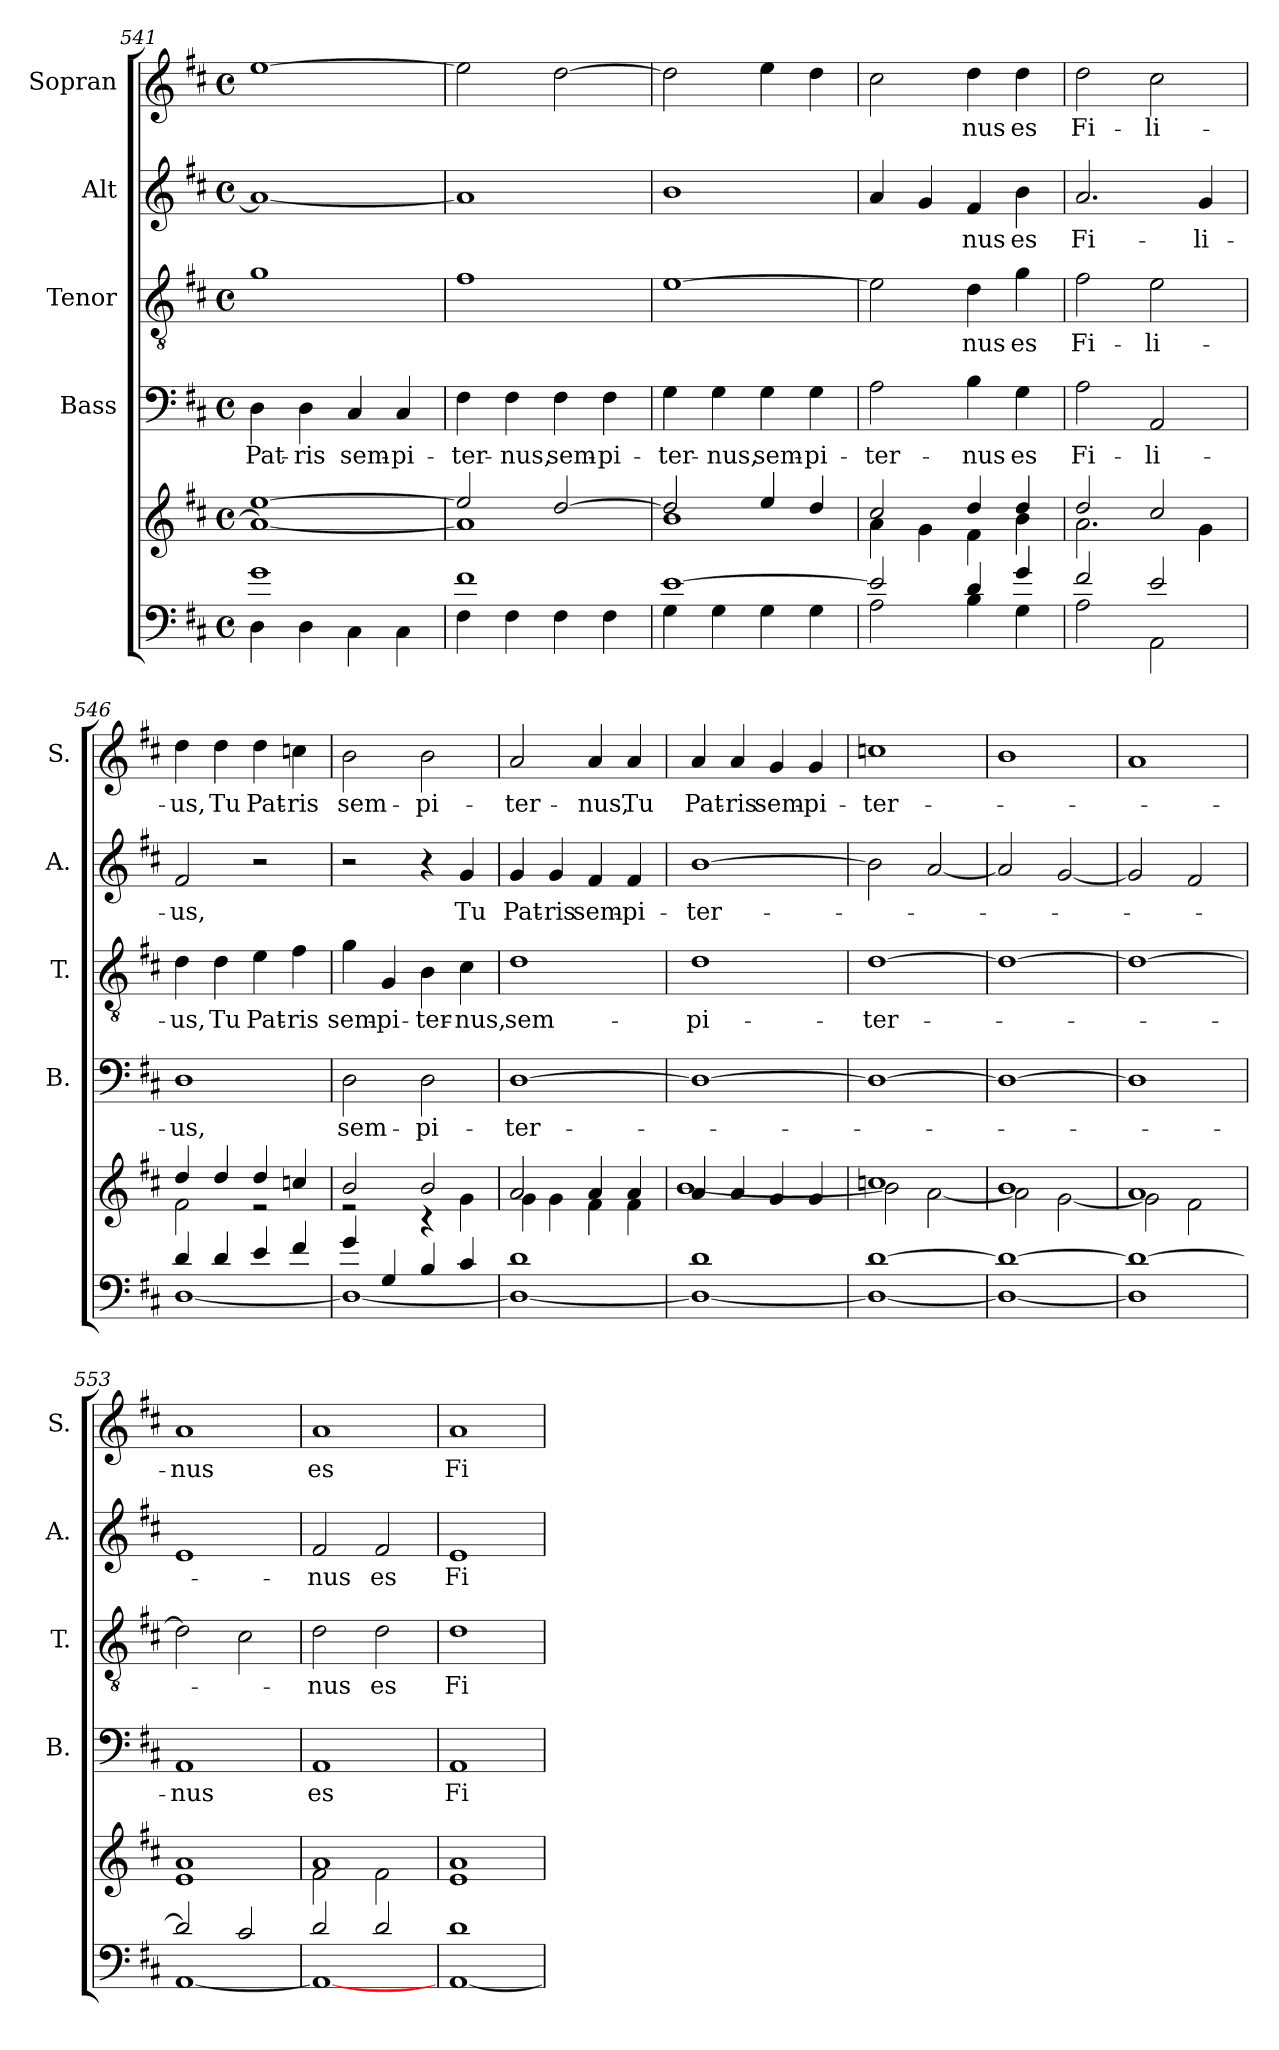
**kern	**kern	**kern	**text	**kern	**text	**kern	**text	**kern	**text
*part5	*part5	*part4	*part4	*part3	*part3	*part2	*part2	*part1	*part1
*staff6	*staff5	*staff4	*staff4	*staff3	*staff3	*staff2	*staff2	*staff1	*staff1
*	*	*I"Bass	*	*I"Tenor	*	*I"Alt	*	*I"Sopran	*
*	*	*I'B.	*	*I'T.	*	*I'A.	*	*I'S.	*
*clefF4	*clefG2	*clefF4	*	*clefGv2	*	*clefG2	*	*clefG2	*
*k[f#c#]	*k[f#c#]	*k[f#c#]	*	*k[f#c#]	*	*k[f#c#]	*	*k[f#c#]	*
*D:	*D:	*D:	*	*D:	*	*D:	*	*D:	*
*M4/4	*M4/4	*M4/4	*	*M4/4	*	*M4/4	*	*M4/4	*
*met(c)	*met(c)	*met(c)	*	*met(c)	*	*met(c)	*	*met(c)	*
=541	=541	=541	=541	=541	=541	=541	=541	=541	=541
*^	*^	*	*	*	*	*	*	*	*
!	!	!	!	!	!LO:LY:b	!	!	!	!	!	!
1g	4D\	[>1ee	1a_	4D\	Pat-	1g	.	1a_	.	[1ee	.
!	!	!	!	!	!LO:LY:b	!	!	!	!	!	!
.	4D\	.	.	4D\	-ris	.	.	.	.	.	.
!	!	!	!	!	!LO:LY:b	!	!	!	!	!	!
.	4C#\	.	.	4C#/	sem-	.	.	.	.	.	.
!	!	!	!	!	!LO:LY:b	!	!	!	!	!	!
.	4C#\	.	.	4C#/	-pi-	.	.	.	.	.	.
=542	=542	=542	=542	=542	=542	=542	=542	=542	=542	=542	=542
!	!	!	!	!	!LO:LY:b	!	!	!	!	!	!
1f#	4F#\	2ee/]	1a]	4F#\	-ter-	1f#	.	1a]	.	2ee\]	.
!	!	!	!	!	!LO:LY:b	!	!	!	!	!	!
.	4F#\	.	.	4F#\	-nus,	.	.	.	.	.	.
!	!	!	!	!	!LO:LY:b	!	!	!	!	!	!
.	4F#\	[>2dd/	.	4F#\	sem-	.	.	.	.	[2dd\	.
!	!	!	!	!	!LO:LY:b	!	!	!	!	!	!
.	4F#\	.	.	4F#\	-pi-	.	.	.	.	.	.
=543	=543	=543	=543	=543	=543	=543	=543	=543	=543	=543	=543
!	!	!	!	!	!LO:LY:b	!	!	!	!	!	!
[>1e	4G\	2dd/]	1b	4G\	-ter-	[1e	.	1b	.	2dd\]	.
!	!	!	!	!	!LO:LY:b	!	!	!	!	!	!
.	4G\	.	.	4G\	-nus,	.	.	.	.	.	.
!	!	!	!	!	!LO:LY:b	!	!	!	!	!	!
.	4G\	4ee/	.	4G\	sem-	.	.	.	.	4ee\	.
!	!	!	!	!	!LO:LY:b	!	!	!	!	!	!
.	4G\	4dd/	.	4G\	-pi-	.	.	.	.	4dd\	.
=544	=544	=544	=544	=544	=544	=544	=544	=544	=544	=544	=544
!	!	!	!	!	!LO:LY:b	!	!	!	!	!	!
2e/]	2A\	2cc#/	4a\	2A\	-ter-	2e\]	.	4a/	.	2cc#\	.
.	.	.	4g\	.	.	.	.	4g/	.	.	.
!	!	!	!	!	!LO:LY:b	!	!LO:LY:b	!	!LO:LY:b	!	!LO:LY:b
4d/	4B\	4dd/	4f#\	4B\	-nus	4d\	-nus	4f#/	-nus	4dd\	-nus
!	!	!	!	!	!LO:LY:b	!	!LO:LY:b	!	!LO:LY:b	!	!LO:LY:b
4g/	4G\	4dd/	4b\	4G\	es	4g\	es	4b\	es	4dd\	es
=545	=545	=545	=545	=545	=545	=545	=545	=545	=545	=545	=545
!	!	!	!	!	!LO:LY:b	!	!LO:LY:b	!	!LO:LY:b	!	!LO:LY:b
2f#/	2A\	2dd/	2.a\	2A\	Fi-	2f#\	Fi-	2.a/	Fi-	2dd\	Fi-
!	!	!	!	!	!LO:LY:b	!	!LO:LY:b	!	!	!	!LO:LY:b
2e/	2AA\	2cc#/	.	2AA/	-li-	2e\	-li-	.	.	2cc#\	-li-
!	!	!	!	!	!	!	!	!	!LO:LY:b	!	!
.	.	.	4g\	.	.	.	.	4g/	-li-	.	.
=546	=546	=546	=546	=546	=546	=546	=546	=546	=546	=546	=546
!	!	!	!	!	!LO:LY:b	!	!LO:LY:b	!	!LO:LY:b	!	!LO:LY:b
4d/	[<1D	4dd/	2f#\	1D	-us,	4d\	-us,	2f#/	-us,	4dd\	-us,
!	!	!	!	!	!	!	!LO:LY:b	!	!	!	!LO:LY:b
4d/	.	4dd/	.	.	.	4d\	Tu	.	.	4dd\	Tu
!	!	!	!	!	!	!	!LO:LY:b	!	!	!	!LO:LY:b
4e/	.	4dd/	2re	.	.	4e\	Pat-	2r	.	4dd\	Pat-
!	!	!	!	!	!	!	!LO:LY:b	!	!	!	!LO:LY:b
4f#/	.	4ccn/	.	.	.	4f#\	-ris	.	.	4ccn\	-ris
=547	=547	=547	=547	=547	=547	=547	=547	=547	=547	=547	=547
!	!	!	!	!	!LO:LY:b	!	!LO:LY:b	!	!	!	!LO:LY:b
4g/	1D_	2b/	2re	2D\	sem-	4g\	sem-	2r	.	2b\	sem-
!	!	!	!	!	!	!	!LO:LY:b	!	!	!	!
4G/	.	.	.	.	.	4G/	-pi-	.	.	.	.
!	!	!	!	!	!LO:LY:b	!	!LO:LY:b	!	!	!	!LO:LY:b
4B/	.	2b/	4rc	2D\	-pi-	4B\	-ter-	4r	.	2b\	-pi-
!	!	!	!	!	!	!	!LO:LY:b	!	!LO:LY:b	!	!
4c#/	.	.	4g\	.	.	4c#\	-nus,	4g/	Tu	.	.
!!LO:LB:g=z
=548	=548	=548	=548	=548	=548	=548	=548	=548	=548	=548	=548
!	!	!	!	!	!LO:LY:b	!	!LO:LY:b	!	!LO:LY:b	!	!LO:LY:b
1d	1D_	2a/	4g\	[1D	-ter-	1d	sem-	4g/	Pat-	2a/	-ter-
!	!	!	!	!	!	!	!	!	!LO:LY:b	!	!
.	.	.	4g\	.	.	.	.	4g/	-ris	.	.
!	!	!	!	!	!	!	!	!	!LO:LY:b	!	!LO:LY:b
.	.	4a/	4f#\	.	.	.	.	4f#/	sem-	4a/	-nus,
!	!	!	!	!	!	!	!	!	!LO:LY:b	!	!LO:LY:b
.	.	4a/	4f#\	.	.	.	.	4f#/	-pi-	4a/	Tu
=549	=549	=549	=549	=549	=549	=549	=549	=549	=549	=549	=549
!	!	!	!	!	!	!	!LO:LY:b	!	!LO:LY:b	!	!LO:LY:b
1d	1D_	4a/	[<1b	1D_	.	1d	-pi-	[1b	-ter-	4a/	Pat-
!	!	!	!	!	!	!	!	!	!	!	!LO:LY:b
.	.	4a/	.	.	.	.	.	.	.	4a/	-ris
!	!	!	!	!	!	!	!	!	!	!	!LO:LY:b
.	.	4g/	.	.	.	.	.	.	.	4g/	sem-
!	!	!	!	!	!	!	!	!	!	!	!LO:LY:b
.	.	4g/	.	.	.	.	.	.	.	4g/	-pi-
=550	=550	=550	=550	=550	=550	=550	=550	=550	=550	=550	=550
!	!	!	!	!	!	!	!LO:LY:b	!	!	!	!LO:LY:b
[>1d	1D_	1ccn	2b\]	1D_	.	[1d	-ter-	2b\]	.	1ccn	-ter-
.	.	.	[<2a\	.	.	.	.	[2a/	.	.	.
=551	=551	=551	=551	=551	=551	=551	=551	=551	=551	=551	=551
1d_	1D_	1b	2a\]	1D_	.	1d_	.	2a/]	.	1b	.
.	.	.	[<2g\	.	.	.	.	[2g/	.	.	.
=552	=552	=552	=552	=552	=552	=552	=552	=552	=552	=552	=552
1d_	1D]	1a	2g\]	1D]	.	1d_	.	2g/]	.	1a	.
.	.	.	2f#\	.	.	.	.	2f#/	.	.	.
=553	=553	=553	=553	=553	=553	=553	=553	=553	=553	=553	=553
!	!	!	!	!	!LO:LY:b	!	!	!	!	!	!LO:LY:b
2d/]	[<1AA	1a	1e	1AA	-nus	2d\]	.	1e	.	1a	-nus
2c#/	.	.	.	.	.	2c#\	.	.	.	.	.
=554	=554	=554	=554	=554	=554	=554	=554	=554	=554	=554	=554
!	!	!	!	!	!LO:LY:b	!	!LO:LY:b	!	!LO:LY:b	!	!LO:LY:b
2d/	1AA_	1a	2f#\	1AA	es	2d\	-nus	2f#/	-nus	1a	es
!	!	!	!	!	!	!	!LO:LY:b	!	!LO:LY:b	!	!
2d/	.	.	2f#\	.	.	2d\	es	2f#/	es	.	.
*v	*v	*	*	*	*	*	*	*	*	*	*
=555	=555	=555	=555	=555	=555	=555	=555	=555	=555	=555
!	!	!	!	!LO:LY:b	!	!LO:LY:b	!	!LO:LY:b	!	!LO:LY:b
*	*v	*v	*	*	*	*	*	*	*	*
[<1AA 1d	1e 1a	1AA	Fi-	1d	Fi-	1e	Fi-	1a	Fi-
=	=	=	=	=	=	=	=	=	=
*-	*-	*-	*-	*-	*-	*-	*-	*-	*-
